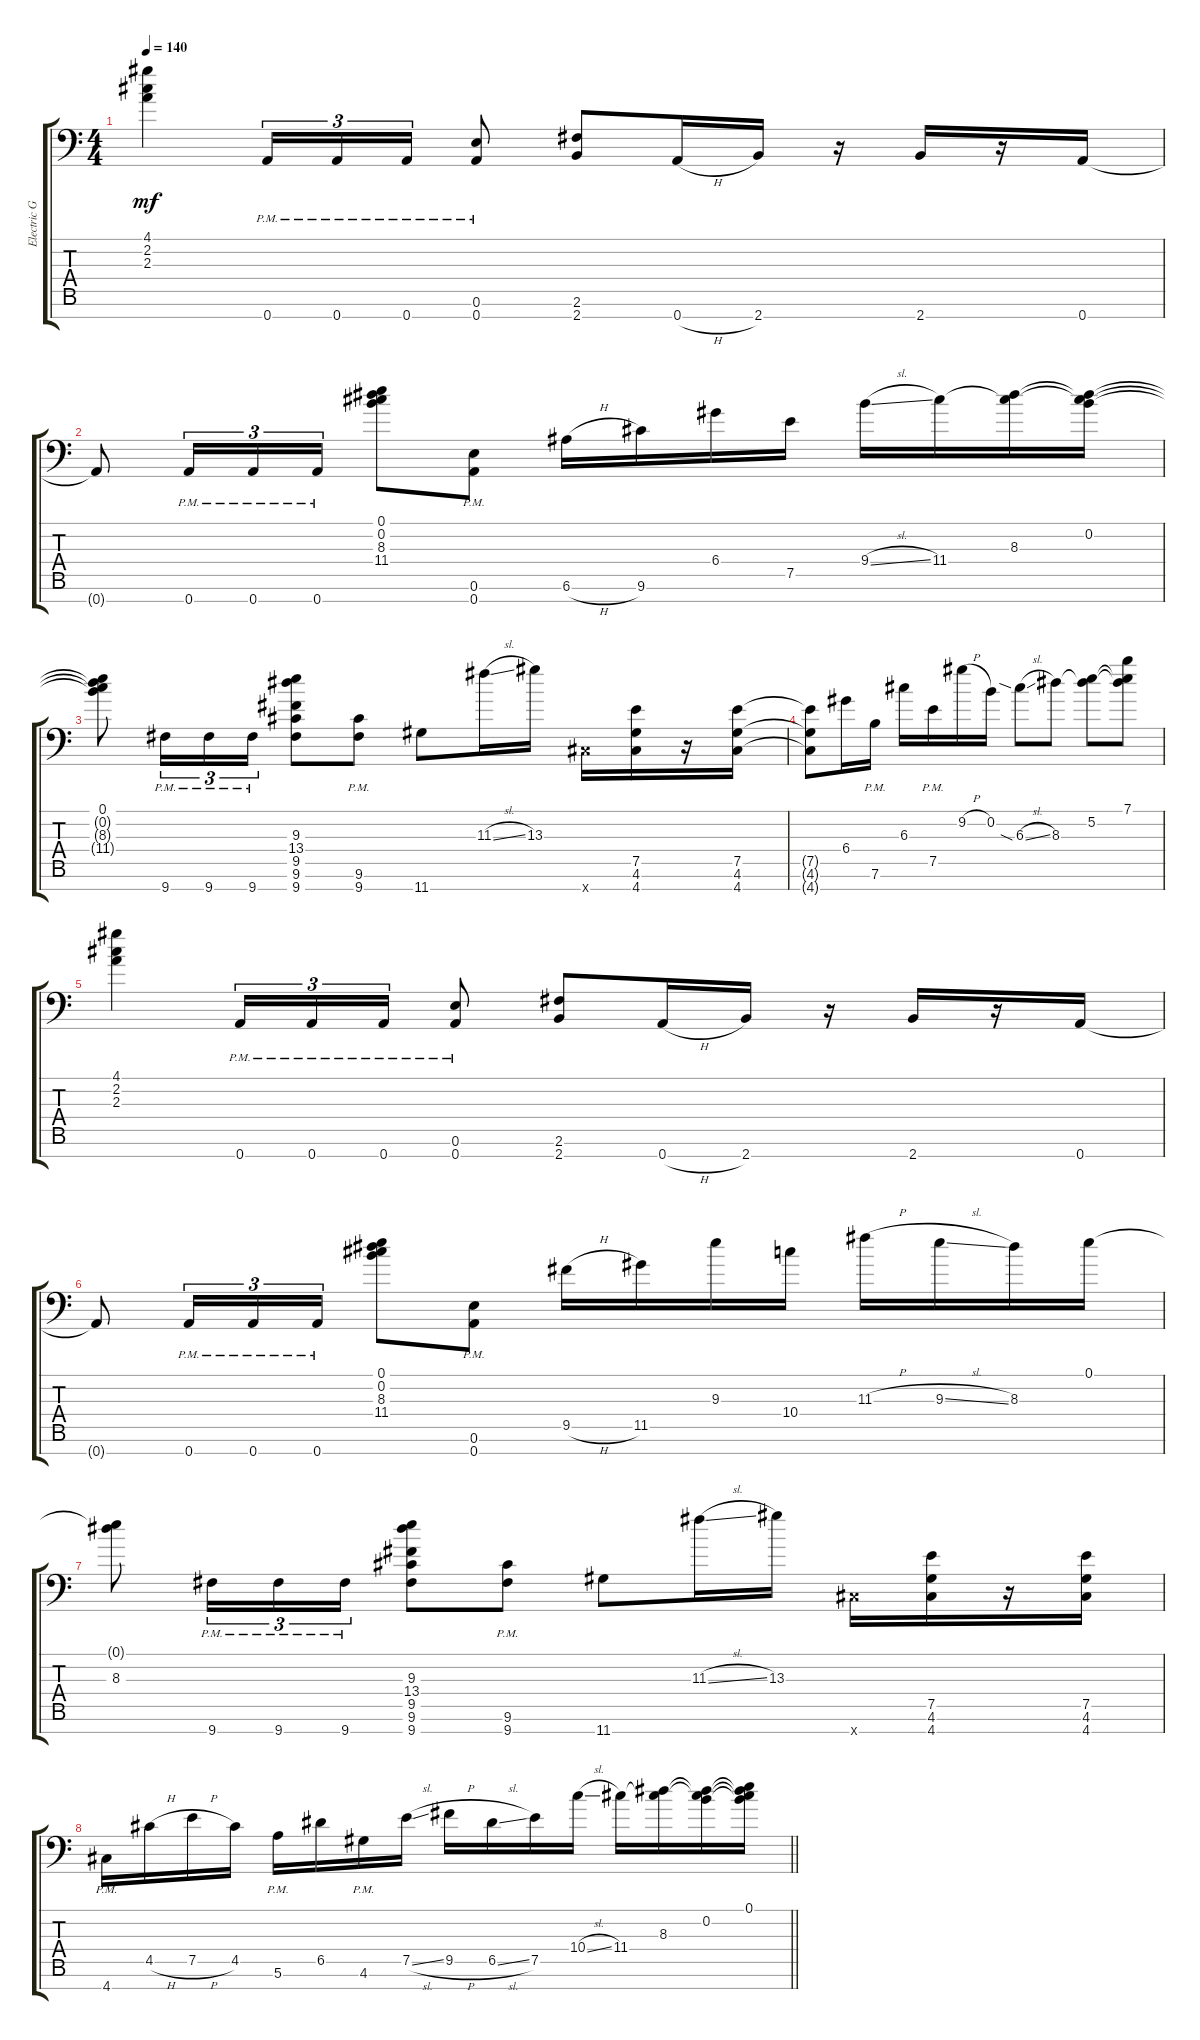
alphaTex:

\track ("Electric Guitar" "Electric G") {instrument distortionguitar}
\staff {score tabs}
\tuning (E4 B3 G3 D3 A2 E2 A1) {hide}
\ts (4 4)
\tempo 140
\clef f4
\ks c
(4.1 2.2 2.3).4{dy mf} 0.7{pm}.16{tu (3 2)} 0.7{pm}.16{tu (3 2)} 0.7{pm}.16{tu (3 2)} (0.6{pm} 0.7{pm}).8 (2.6 2.7).8 0.7{h}.16 2.7.16 r.16 2.7.16 r.16 0.7.16 |
0.7{t}.8 0.7{pm}.16{tu (3 2)} 0.7{pm}.16{tu (3 2)} 0.7{pm}.16{tu (3 2)} (0.1 0.2 8.3 11.4).8 (0.6{pm} 0.7{pm}).8 6.6{h}.16 9.6.16 6.4.16 7.5.16 9.4{sl}.16 11.4.16 (8.3 11.4{t}).16 (0.2 8.3{t} 11.4{t}).16 |
(0.1 0.2{t} 8.3{t} 11.4{t}).8 9.7{pm}.16{tu (3 2)} 9.7{pm}.16{tu (3 2)} 9.7{pm}.16{tu (3 2)} (9.3 13.4 9.5 9.6 9.7).8 (9.6{pm} 9.7{pm}).8 11.7.8 11.3{sl}.16 13.3.16 4.7{x}.16 (7.5 4.6 4.7).16 r.16 (7.5 4.6 4.7).16 |
(7.5{t} 4.6{t} 4.7{t}).8 6.4.16 7.6{pm}.16 6.3.16 7.5{pm}.16 9.2{h}.16 0.2.16 6.3{sia sl}.8 8.3.8 (5.2 8.3{t}).8 (7.1 5.2{t} 8.3{t}).8 |
(4.1 2.2 2.3).4 0.7{pm}.16{tu (3 2)} 0.7{pm}.16{tu (3 2)} 0.7{pm}.16{tu (3 2)} (0.6{pm} 0.7{pm}).8 (2.6 2.7).8 0.7{h}.16 2.7.16 r.16 2.7.16 r.16 0.7.16 |
0.7{t}.8 0.7{pm}.16{tu (3 2)} 0.7{pm}.16{tu (3 2)} 0.7{pm}.16{tu (3 2)} (0.1 0.2 8.3 11.4).8 (0.6{pm} 0.7{pm}).8 9.5{h}.16 11.5.16 9.3.16 10.4.16 11.3{h}.16 9.3{sl}.16 8.3.16 0.1.16 |
(0.1{t} 8.3).8 9.7{pm}.16{tu (3 2)} 9.7{pm}.16{tu (3 2)} 9.7{pm}.16{tu (3 2)} (9.3 13.4 9.5 9.6 9.7).8 (9.6{pm} 9.7{pm}).8 11.7.8 11.3{sl}.16 13.3.16 4.7{x}.16 (7.5 4.6 4.7).16 r.16 (7.5 4.6 4.7).16 |
\barLineRight lightlight
4.7{pm}.16 4.5{h}.16 7.5{h}.16 4.5.16 5.6{pm}.16 6.5.16 4.6{pm}.16 7.5{sl}.16 9.5{h}.16 6.5{sl}.16 7.5.16 10.4{sl}.16 11.4.16 (8.3 11.4{t}).16 (0.2 8.3{t} 11.4{t}).16 (0.1 0.2{t} 8.3{t} 11.4{t}).16
